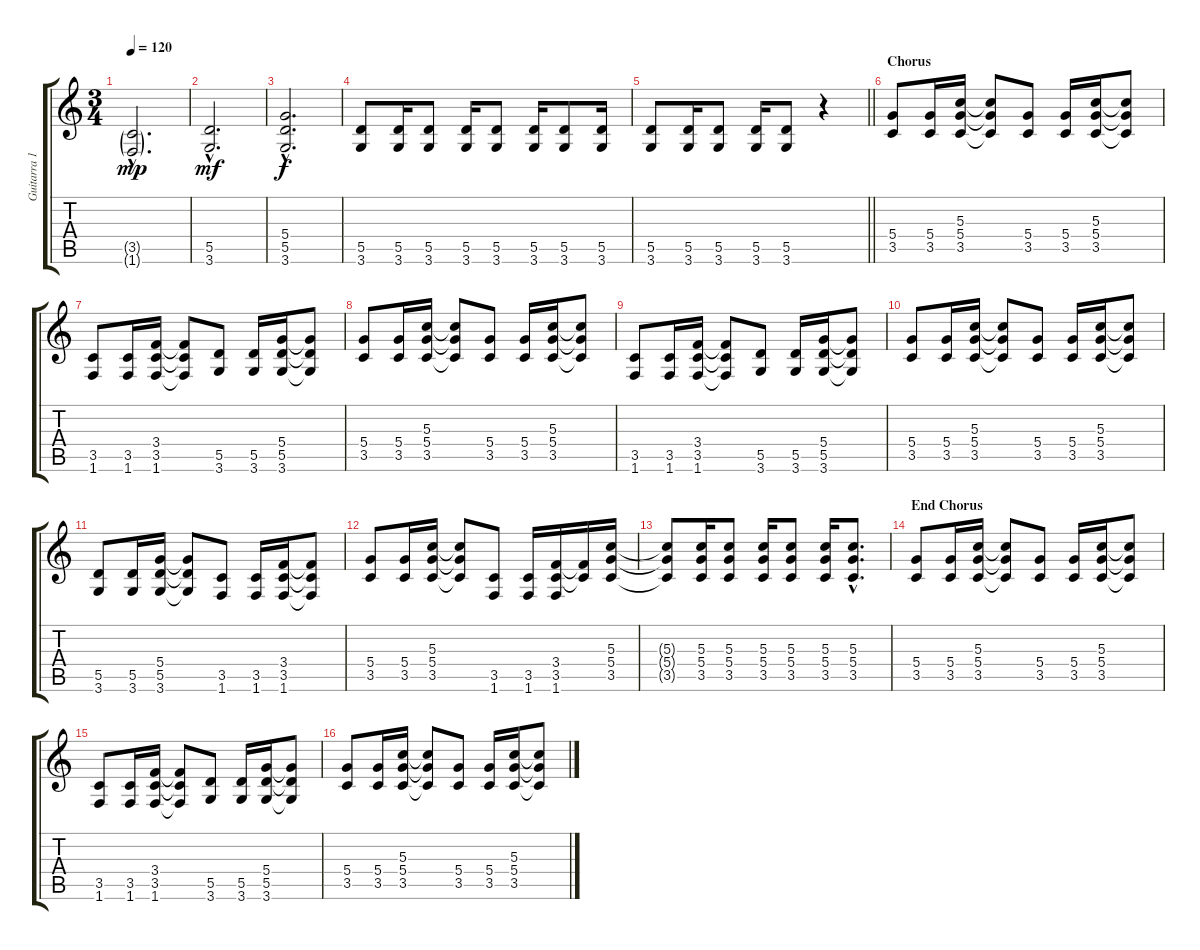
\track ("Guitarra 1 - Mathias" "Guitarra 1") {instrument distortionguitar}
\staff {score tabs}
\tuning (E4 B3 G3 D3 A2 E2) {hide}
\ts (3 4)
\tempo 120
\clef g2
\ks c
(3.5{g hac} 1.6{g hac}).2{d dy mp} |
(5.5{hac} 3.6{hac}).2{d dy mf} |
(5.4{hac} 5.5{hac} 3.6{hac}).2{d dy f volume 15} |
(5.5 3.6).8{volume 10} (5.5 3.6).16 (5.5 3.6).8 (5.5 3.6).16 (5.5 3.6).8 (5.5 3.6).16 (5.5 3.6).8 (5.5 3.6).16 |
\barLineRight lightlight
(5.5 3.6).8 (5.5 3.6).16 (5.5 3.6).8 (5.5 3.6).16 (5.5 3.6).8 r.4 |
\section ("" "Chorus")
(5.4 3.5).8 (5.4 3.5).16 (5.3 5.4 3.5).16 (5.3{t} 5.4{t} 3.5{t}).8 (5.4 3.5).8 (5.4 3.5).16 (5.3 5.4 3.5).16 (5.3{t} 5.4{t} 3.5{t}).8 |
(3.5 1.6).8 (3.5 1.6).16 (3.4 3.5 1.6).16 (3.4{t} 3.5{t} 1.6{t}).8 (5.5 3.6).8 (5.5 3.6).16 (5.4 5.5 3.6).16 (5.4{t} 5.5{t} 3.6{t}).8 |
(5.4 3.5).8 (5.4 3.5).16 (5.3 5.4 3.5).16 (5.3{t} 5.4{t} 3.5{t}).8 (5.4 3.5).8 (5.4 3.5).16 (5.3 5.4 3.5).16 (5.3{t} 5.4{t} 3.5{t}).8 |
(3.5 1.6).8 (3.5 1.6).16 (3.4 3.5 1.6).16 (3.4{t} 3.5{t} 1.6{t}).8 (5.5 3.6).8 (5.5 3.6).16 (5.4 5.5 3.6).16 (5.4{t} 5.5{t} 3.6{t}).8 |
(5.4 3.5).8 (5.4 3.5).16 (5.3 5.4 3.5).16 (5.3{t} 5.4{t} 3.5{t}).8 (5.4 3.5).8 (5.4 3.5).16 (5.3 5.4 3.5).16 (5.3{t} 5.4{t} 3.5{t}).8 |
(5.5 3.6).8 (5.5 3.6).16 (5.4 5.5 3.6).16 (5.4{t} 5.5{t} 3.6{t}).8 (3.5 1.6).8 (3.5 1.6).16 (3.4 3.5 1.6).16 (3.4{t} 3.5{t} 1.6{t}).8 |
(5.4 3.5).8 (5.4 3.5).16 (5.3 5.4 3.5).16 (5.3{t} 5.4{t} 3.5{t}).8 (3.5 1.6).8 (3.5 1.6).16 (3.4 3.5 1.6).16 (3.4{t} 3.5{t}).16 (5.3 5.4 3.5).16 |
(5.3{t} 5.4{t} 3.5{t}).8 (5.3 5.4 3.5).16 (5.3 5.4 3.5).8 (5.3 5.4 3.5).16 (5.3 5.4 3.5).8 (5.3 5.4 3.5).16 (5.3{hac} 5.4{hac} 3.5{hac}).8{d} |
\section ("" "End Chorus")
(5.4 3.5).8 (5.4 3.5).16 (5.3 5.4 3.5).16 (5.3{t} 5.4{t} 3.5{t}).8 (5.4 3.5).8 (5.4 3.5).16 (5.3 5.4 3.5).16 (5.3{t} 5.4{t} 3.5{t}).8 |
(3.5 1.6).8 (3.5 1.6).16 (3.4 3.5 1.6).16 (3.4{t} 3.5{t} 1.6{t}).8 (5.5 3.6).8 (5.5 3.6).16 (5.4 5.5 3.6).16 (5.4{t} 5.5{t} 3.6{t}).8 |
(5.4 3.5).8 (5.4 3.5).16 (5.3 5.4 3.5).16 (5.3{t} 5.4{t} 3.5{t}).8 (5.4 3.5).8 (5.4 3.5).16 (5.3 5.4 3.5).16 (5.3{t} 5.4{t} 3.5{t}).8
